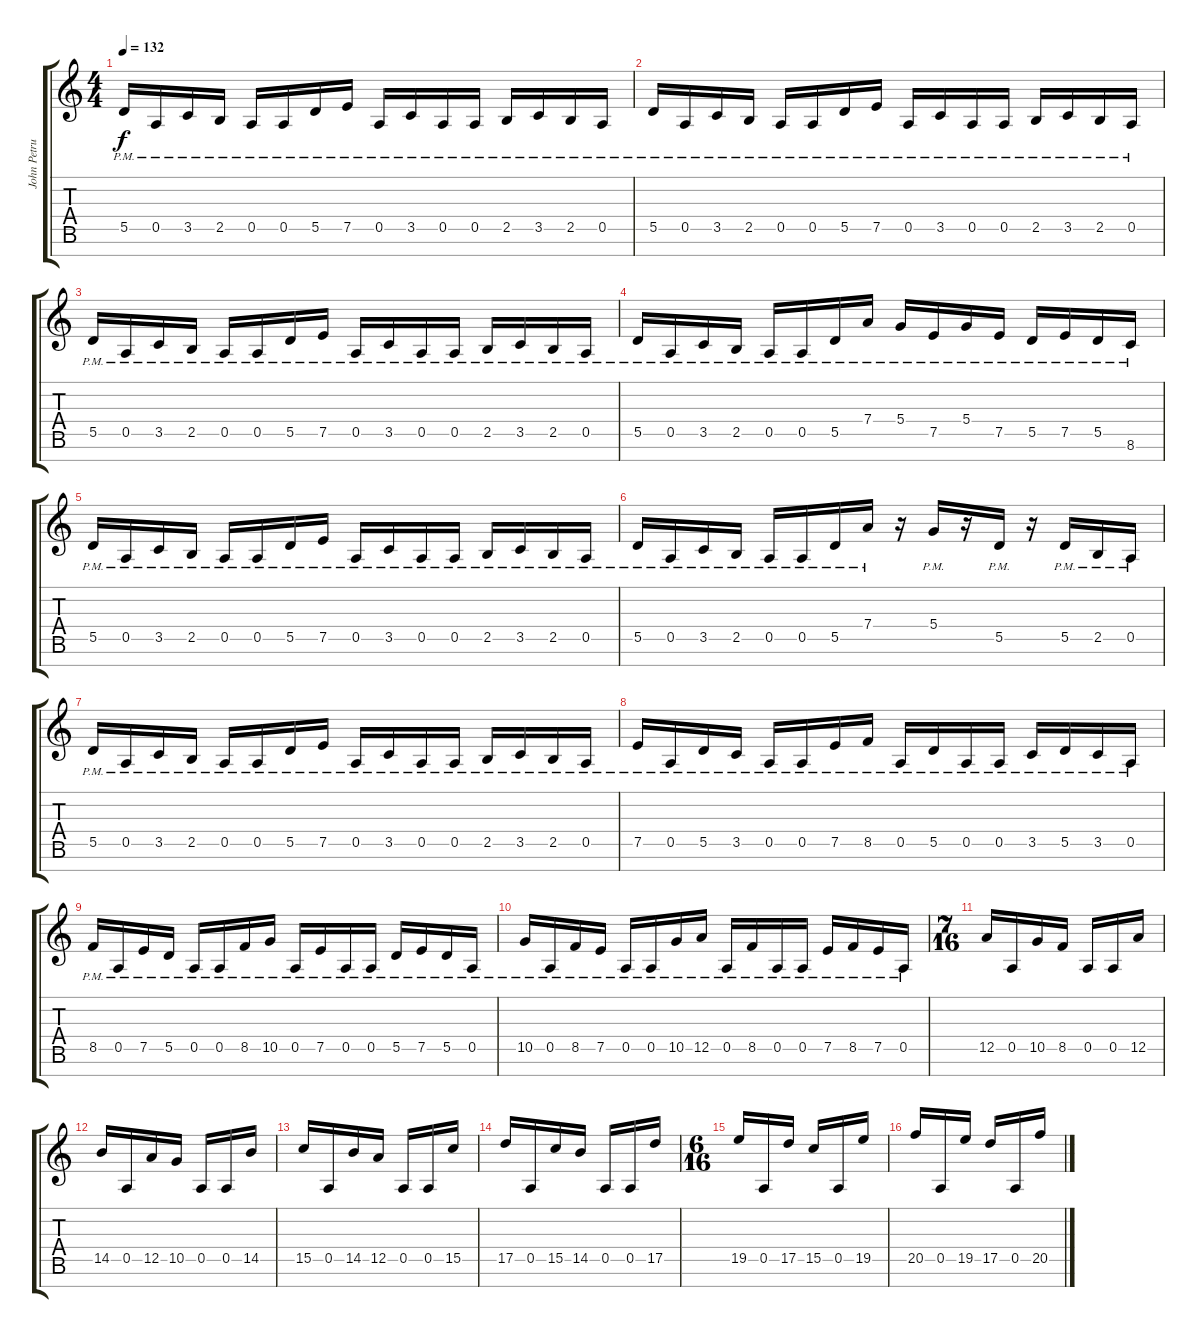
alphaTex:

\track ("John Petrucci Guitar 1 (main)" "John Petru") {instrument distortionguitar}
\staff {score tabs}
\tuning (E4 B3 G3 D3 A2 E2 B1) {hide}
\ts (4 4)
\tempo 132
\clef g2
\ks c
5.5{pm}.16{dy f} 0.5{pm}.16 3.5{pm}.16 2.5{pm}.16 0.5{pm}.16 0.5{pm}.16 5.5{pm}.16 7.5{pm}.16 0.5{pm}.16 3.5{pm}.16 0.5{pm}.16 0.5{pm}.16 2.5{pm}.16 3.5{pm}.16 2.5{pm}.16 0.5{pm}.16 |
5.5{pm}.16 0.5{pm}.16 3.5{pm}.16 2.5{pm}.16 0.5{pm}.16 0.5{pm}.16 5.5{pm}.16 7.5{pm}.16 0.5{pm}.16 3.5{pm}.16 0.5{pm}.16 0.5{pm}.16 2.5{pm}.16 3.5{pm}.16 2.5{pm}.16 0.5{pm}.16 |
5.5{pm}.16 0.5{pm}.16 3.5{pm}.16 2.5{pm}.16 0.5{pm}.16 0.5{pm}.16 5.5{pm}.16 7.5{pm}.16 0.5{pm}.16 3.5{pm}.16 0.5{pm}.16 0.5{pm}.16 2.5{pm}.16 3.5{pm}.16 2.5{pm}.16 0.5{pm}.16 |
5.5{pm}.16 0.5{pm}.16 3.5{pm}.16 2.5{pm}.16 0.5{pm}.16 0.5{pm}.16 5.5{pm}.16 7.4{pm}.16 5.4{pm}.16 7.5{pm}.16 5.4{pm}.16 7.5{pm}.16 5.5{pm}.16 7.5{pm}.16 5.5{pm}.16 8.6{pm}.16 |
5.5{pm}.16 0.5{pm}.16 3.5{pm}.16 2.5{pm}.16 0.5{pm}.16 0.5{pm}.16 5.5{pm}.16 7.5{pm}.16 0.5{pm}.16 3.5{pm}.16 0.5{pm}.16 0.5{pm}.16 2.5{pm}.16 3.5{pm}.16 2.5{pm}.16 0.5{pm}.16 |
5.5{pm}.16 0.5{pm}.16 3.5{pm}.16 2.5{pm}.16 0.5{pm}.16 0.5{pm}.16 5.5{pm}.16 7.4{pm}.16 r.16 5.4{pm}.16 r.16 5.5{pm}.16 r.16 5.5{pm}.16 2.5{pm}.16 0.5{pm}.16 |
5.5{pm}.16 0.5{pm}.16 3.5{pm}.16 2.5{pm}.16 0.5{pm}.16 0.5{pm}.16 5.5{pm}.16 7.5{pm}.16 0.5{pm}.16 3.5{pm}.16 0.5{pm}.16 0.5{pm}.16 2.5{pm}.16 3.5{pm}.16 2.5{pm}.16 0.5{pm}.16 |
7.5{pm}.16 0.5{pm}.16 5.5{pm}.16 3.5{pm}.16 0.5{pm}.16 0.5{pm}.16 7.5{pm}.16 8.5{pm}.16 0.5{pm}.16 5.5{pm}.16 0.5{pm}.16 0.5{pm}.16 3.5{pm}.16 5.5{pm}.16 3.5{pm}.16 0.5{pm}.16 |
8.5{pm}.16 0.5{pm}.16 7.5{pm}.16 5.5{pm}.16 0.5{pm}.16 0.5{pm}.16 8.5{pm}.16 10.5{pm}.16 0.5{pm}.16 7.5{pm}.16 0.5{pm}.16 0.5{pm}.16 5.5{pm}.16 7.5{pm}.16 5.5{pm}.16 0.5{pm}.16 |
10.5{pm}.16 0.5{pm}.16 8.5{pm}.16 7.5{pm}.16 0.5{pm}.16 0.5{pm}.16 10.5{pm}.16 12.5{pm}.16 0.5{pm}.16 8.5{pm}.16 0.5{pm}.16 0.5{pm}.16 7.5{pm}.16 8.5{pm}.16 7.5{pm}.16 0.5{pm}.16 |
\ts (7 16)
12.5.16{volume 14} 0.5.16 10.5.16 8.5.16 0.5.16 0.5.16 12.5.16 |
14.5.16 0.5.16 12.5.16 10.5.16 0.5.16 0.5.16 14.5.16 |
15.5.16 0.5.16 14.5.16 12.5.16 0.5.16 0.5.16 15.5.16 |
17.5.16 0.5.16 15.5.16 14.5.16 0.5.16 0.5.16 17.5.16 |
\ts (6 16)
19.5.16 0.5.16 17.5.16 15.5.16 0.5.16 19.5.16 |
20.5.16 0.5.16 19.5.16 17.5.16 0.5.16 20.5.16
